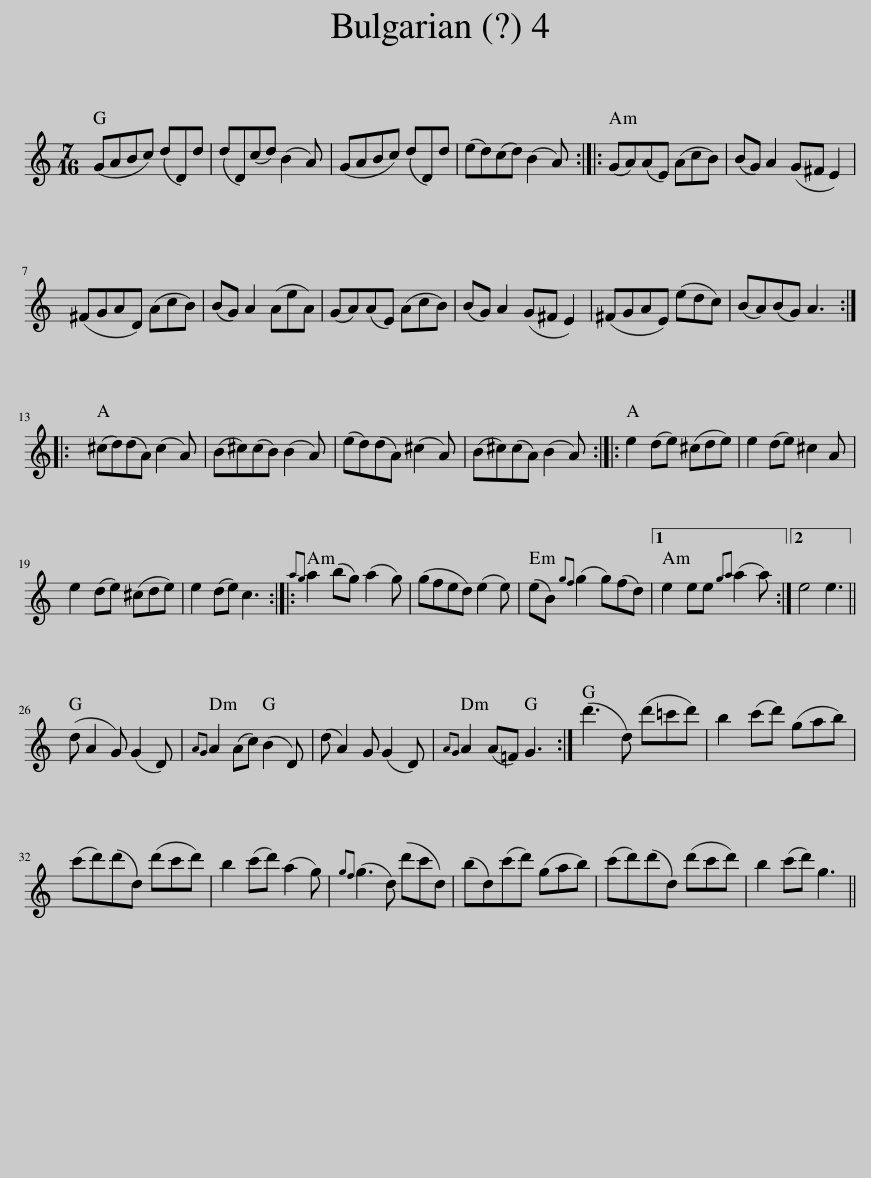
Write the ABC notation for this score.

X:1
L:1/8
M:7/16
I:linebreak $
K:C
V:1 treble
V:1
 (GABc) (dD)d | (dD)(cd) (B2 A) | (GABc) (dD)d | (ed)(cd) (B2 A) :: (GA)(AE) (AcB) | %5
 (BG) A2 (G^F E2) |$ (^FGAD) (AcB) | (BG) A2 (AeA) | (GA)(AE) (AcB) | (BG) A2 (G^F E2) | %10
 (^FGAE) (edc) | (BA)(BG) A3 ::$ (^cd)(dA) (c2 A) | (B^c)(cB) (B2 A) | (ed)(dA) (^c2 A) | %15
 (B^c)(cA) (B2 A) :: e2 (de) (^cde) | e2 (de) ^c2 A |$ e2 (de) (^cde) | e2 (de) c3 :: %20
{ag} a2 (bg) (a2 g) | (gfed) (e2 e) | (eB){gf} (g2 g)(fd) |1 e2 ee{ga} (a2 a) :|2 e4 e3 ||$ %25
 (d A2 G) (G2 D) |{AG} A2 (Ac) (B2 D) | (d A2) G (G2 D) |{AG} A2 (A=F) G3 :| (d'3 d) (d'=c'd') | %30
 b2 (c'd') (gab) |$ (c'd')(d'd) (d'c'd') | b2 (c'd') (a2 g) |{gf} (g3 d) (d'c'd) | (bd)(c'd') (gab) | %35
 (c'd')(d'd) (d'c'd') | b2 (c'd') g3 || %37
